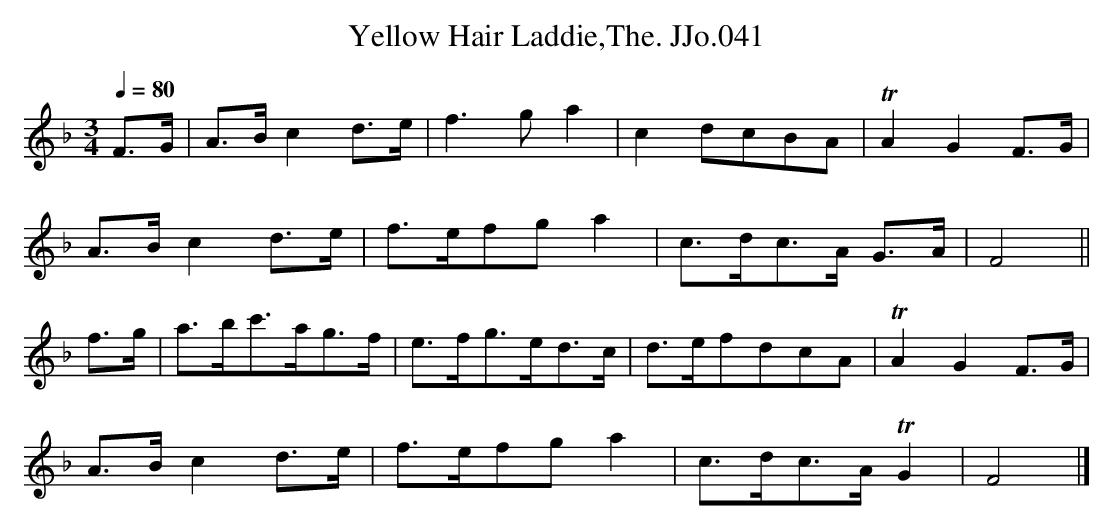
X:1
T:Yellow Hair Laddie,The. JJo.041
M:3/4
L:1/8
Q:1/4=80
K:F major
F>G|A>B c2d>e|f3ga2|c2dcBA|TA2G2F>G|!
A>B c2d>e|f>efg a2|c>dc>A G>A|F4||!
f>g|a>bc'>ag>f|e>fg>ed>c|d>efdcA|TA2G2F>G|!
A>B c2d>e|f>efg a2|c>dc>A TG2|F4|]
